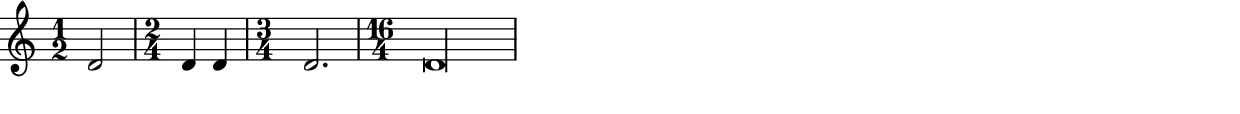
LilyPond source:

%% Generated by lilypond-book
%% Options: [exampleindent=10.16\mm,indent=0\mm,line-width=160\mm,paper-height=845.047\pt,paper-width=597.508\pt,papersize='(cons (* 597.508 pt) (* 845.047 pt))]
\include "lilypond-book-preamble.ly"


% ****************************************************************
% Start cut-&-pastable-section
% ****************************************************************

#(ly:set-option 'eps-box-padding 3.000000)



\paper {
  #(set-paper-size '(cons (* 597.508 pt) (* 845.047 pt)))
  indent = 0\mm
  line-width = 160\mm
  % offset the left padding, also add 1mm as lilypond creates cropped
  % images with a little space on the right
  line-width = #(- line-width (* mm  3.000000) (* mm 1))
}

\layout {
  
}




% ****************************************************************
% ly snippet:
% ****************************************************************
\sourcefilename "/lilypond-2.25.16/input/regression/time-signature-single-number.ly"
\sourcefileline 0
\version "2.19.21"

\header {
  texidoc = "The single-number time signature style prints the numerator only."
}

\new Staff {
  \relative {
    \override Staff.TimeSignature.style = #'single-number
    \time 1/2 d'2
    \time 2/4 d4 d
    \time 3/4 d2.
    \time 16/4 d\longa
  }
}



% ****************************************************************
% end ly snippet
% ****************************************************************
